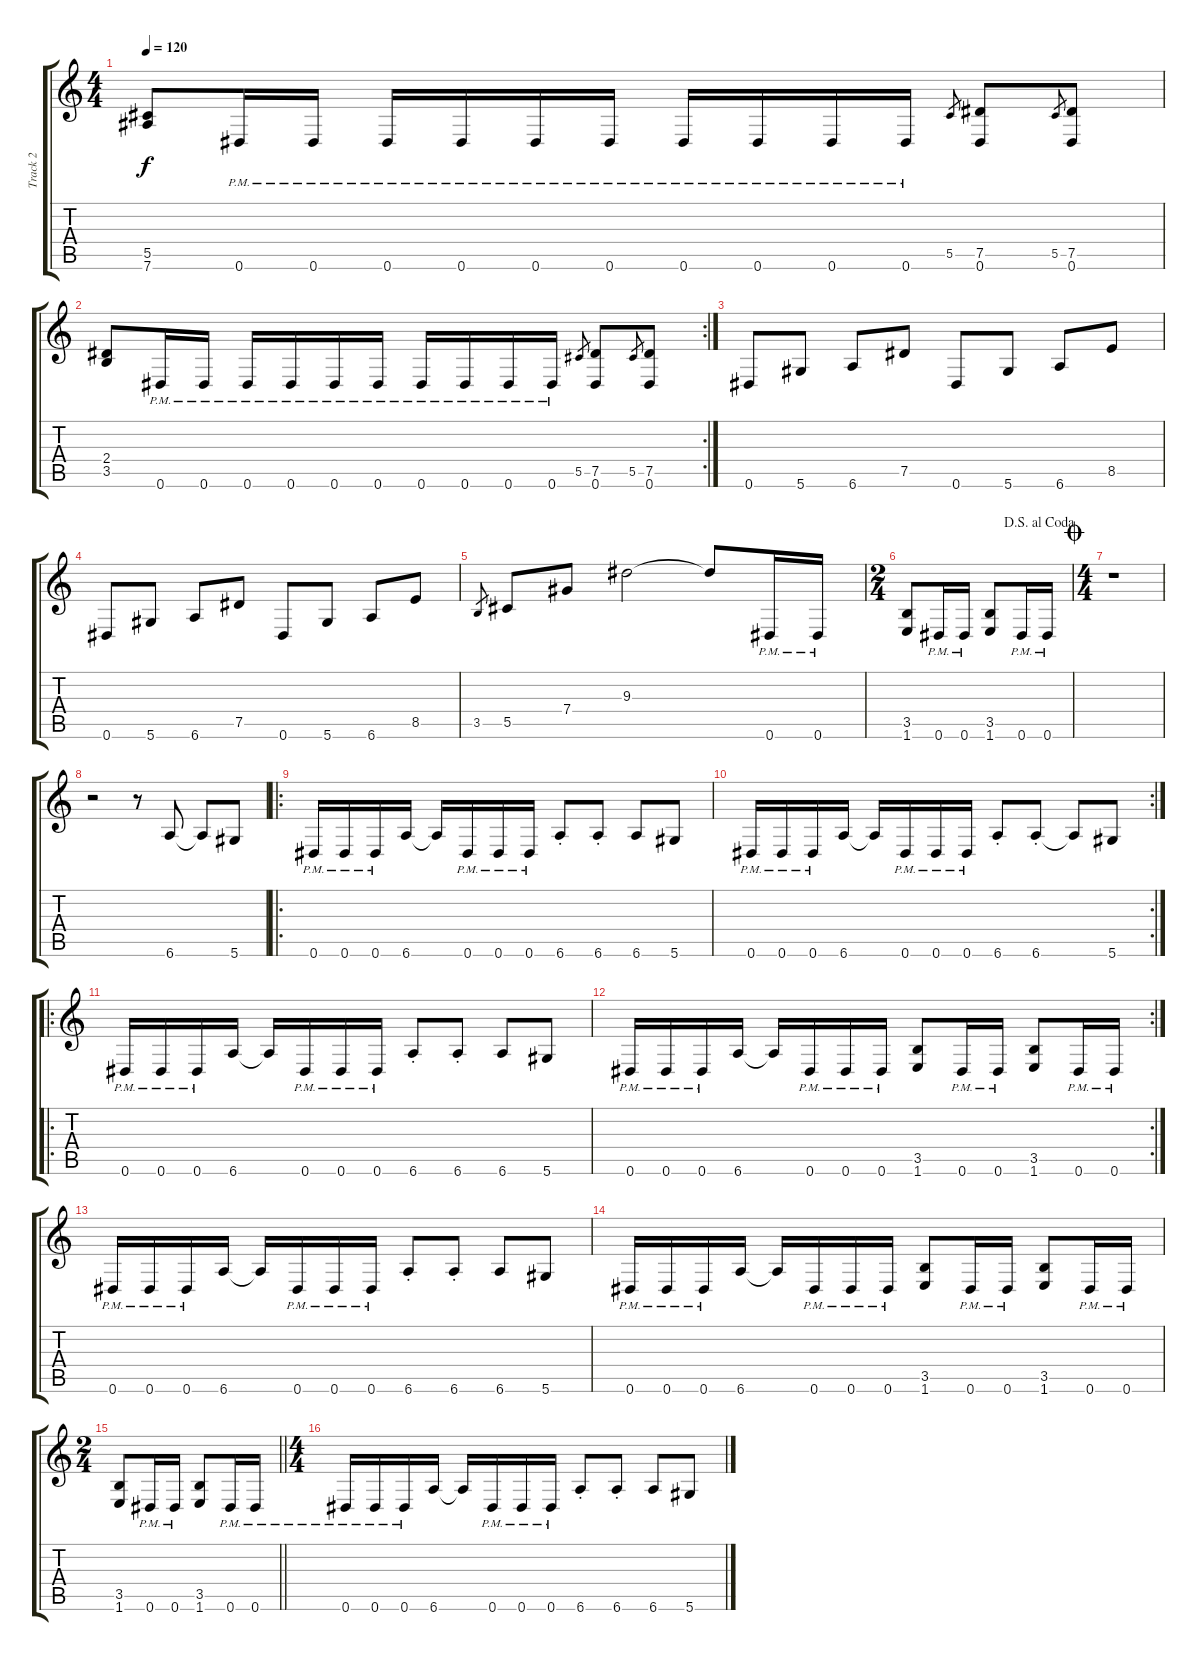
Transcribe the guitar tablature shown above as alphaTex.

\track ("Track 2" "Track 2") {instrument distortionguitar}
\staff {score tabs}
\tuning (Eb4 Bb3 Gb3 Db3 Ab2 Eb2) {hide}
\ts (4 4)
\tempo 120
\clef g2
\ks c
(5.5 7.6).8{dy f} 0.6{pm}.16 0.6{pm}.16 0.6{pm}.16 0.6{pm}.16 0.6{pm}.16 0.6{pm}.16 0.6{pm}.16 0.6{pm}.16 0.6{pm}.16 0.6{pm}.16 5.5.8{gr} (7.5 0.6).8 5.5.8{gr} (7.5 0.6).8 |
\rc 2
(2.4 3.5).8 0.6{pm}.16 0.6{pm}.16 0.6{pm}.16 0.6{pm}.16 0.6{pm}.16 0.6{pm}.16 0.6{pm}.16 0.6{pm}.16 0.6{pm}.16 0.6{pm}.16 5.5.8{gr} (7.5 0.6).8 5.5.8{gr} (7.5 0.6).8 |
0.6.8 5.6.8 6.6.8 7.5.8 0.6.8 5.6.8 6.6.8 8.5.8 |
0.6.8 5.6.8 6.6.8 7.5.8 0.6.8 5.6.8 6.6.8 8.5.8 |
3.5.8{gr} 5.5.8 7.4.8 9.3.2 9.3{t}.8 0.6{pm}.16 0.6{pm}.16 |
\ts (2 4)
\jump dalsegnoalcoda
(3.5 1.6).8 0.6{pm}.16 0.6{pm}.16 (3.5 1.6).8 0.6{pm}.16 0.6{pm}.16 |
\ts (4 4)
\jump coda
r.1 |
r.2 r.8 6.6.8 6.6{t}.8 5.6.8 |
\ro
0.6{pm}.16 0.6{pm}.16 0.6{pm}.16 6.6.16 6.6{t}.16 0.6{pm}.16 0.6{pm}.16 0.6{pm}.16 6.6{st}.8 6.6{st}.8 6.6.8 5.6.8 |
\rc 2
0.6{pm}.16 0.6{pm}.16 0.6{pm}.16 6.6.16 6.6{t}.16 0.6{pm}.16 0.6{pm}.16 0.6{pm}.16 6.6{st}.8 6.6{st}.8 6.6{t}.8 5.6.8 |
\ro
0.6{pm}.16 0.6{pm}.16 0.6{pm}.16 6.6.16 6.6{t}.16 0.6{pm}.16 0.6{pm}.16 0.6{pm}.16 6.6{st}.8 6.6{st}.8 6.6.8 5.6.8 |
\rc 2
0.6{pm}.16 0.6{pm}.16 0.6{pm}.16 6.6.16 6.6{t}.16 0.6{pm}.16 0.6{pm}.16 0.6{pm}.16 (3.5 1.6).8 0.6{pm}.16 0.6{pm}.16 (3.5 1.6).8 0.6{pm}.16 0.6{pm}.16 |
0.6{pm}.16 0.6{pm}.16 0.6{pm}.16 6.6.16 6.6{t}.16 0.6{pm}.16 0.6{pm}.16 0.6{pm}.16 6.6{st}.8 6.6{st}.8 6.6.8 5.6.8 |
0.6{pm}.16 0.6{pm}.16 0.6{pm}.16 6.6.16 6.6{t}.16 0.6{pm}.16 0.6{pm}.16 0.6{pm}.16 (3.5 1.6).8 0.6{pm}.16 0.6{pm}.16 (3.5 1.6).8 0.6{pm}.16 0.6{pm}.16 |
\ts (2 4)
\barLineRight lightlight
(3.5 1.6).8 0.6{pm}.16 0.6{pm}.16 (3.5 1.6).8 0.6{pm}.16 0.6{pm}.16 |
\ts (4 4)
0.6{pm}.16 0.6{pm}.16 0.6{pm}.16 6.6.16 6.6{t}.16 0.6{pm}.16 0.6{pm}.16 0.6{pm}.16 6.6{st}.8 6.6{st}.8 6.6.8 5.6.8
